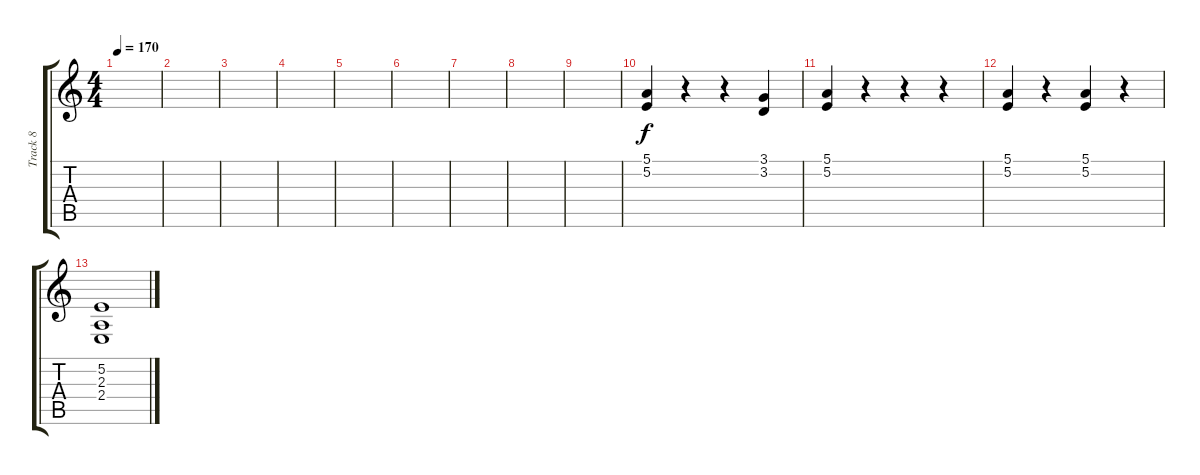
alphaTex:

\track ("Track 8" "Track 8") {instrument synthbrass2}
\staff {score tabs}
\tuning (E4 B3 G3 D3 A2 E2) {hide}
\ts (4 4)
\tempo 170
\clef g2
\ks c
|
|
|
|
|
|
|
|
|
(5.1 5.2).4 r.4 r.4 (3.1 3.2).4 |
(5.1 5.2).4 r.4 r.4 r.4 |
(5.1 5.2).4 r.4 (5.1 5.2).4 r.4 |
(5.2 2.3 2.4).1
